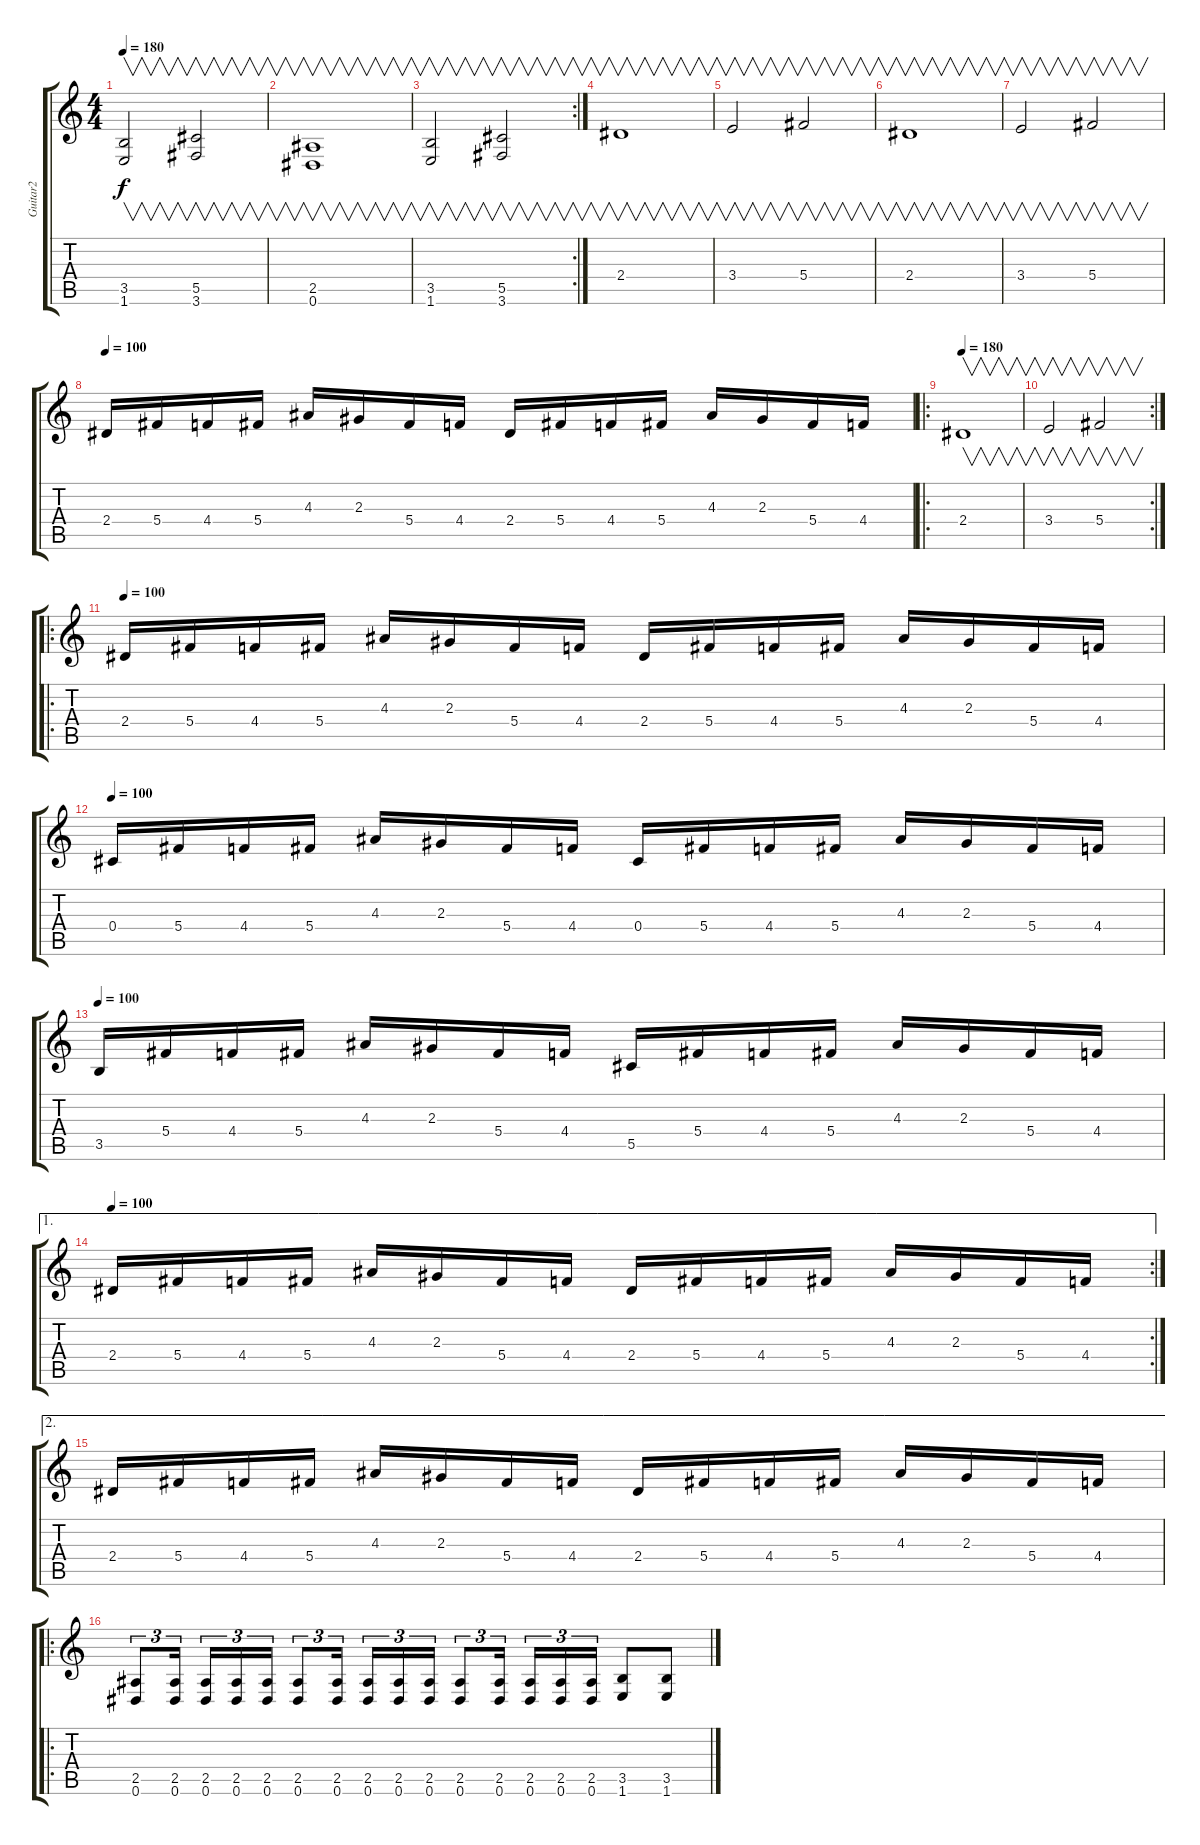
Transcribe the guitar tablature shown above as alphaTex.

\track ("Guitar2" "Guitar2") {instrument distortionguitar}
\staff {score tabs}
\tuning (Eb4 Bb3 Gb3 Db3 Ab2 Eb2) {hide}
\ts (4 4)
\tempo 180
\clef g2
\ks c
(3.5 1.6).2{v dy f} (5.5 3.6).2{v} |
(2.5 0.6).1{v} |
\rc 2
(3.5 1.6).2{v} (5.5 3.6).2{v} |
2.4.1{v} |
3.4.2{v} 5.4.2{v} |
2.4.1{v} |
3.4.2{v} 5.4.2{v} |
\tempo 100
2.4.16 5.4.16 4.4.16 5.4.16 4.3.16 2.3.16 5.4.16 4.4.16 2.4.16 5.4.16 4.4.16 5.4.16 4.3.16 2.3.16 5.4.16 4.4.16 |
\ro
\tempo 180
2.4.1{v} |
\rc 2
3.4.2{v} 5.4.2{v} |
\ro
\tempo 100
2.4.16 5.4.16 4.4.16 5.4.16 4.3.16 2.3.16 5.4.16 4.4.16 2.4.16 5.4.16 4.4.16 5.4.16 4.3.16 2.3.16 5.4.16 4.4.16 |
\tempo 100
0.4.16 5.4.16 4.4.16 5.4.16 4.3.16 2.3.16 5.4.16 4.4.16 0.4.16 5.4.16 4.4.16 5.4.16 4.3.16 2.3.16 5.4.16 4.4.16 |
\tempo 100
3.5.16 5.4.16 4.4.16 5.4.16 4.3.16 2.3.16 5.4.16 4.4.16 5.5.16 5.4.16 4.4.16 5.4.16 4.3.16 2.3.16 5.4.16 4.4.16 |
\ae 1
\rc 2
\tempo 100
2.4.16 5.4.16 4.4.16 5.4.16 4.3.16 2.3.16 5.4.16 4.4.16 2.4.16 5.4.16 4.4.16 5.4.16 4.3.16 2.3.16 5.4.16 4.4.16 |
\ae 2
2.4.16 5.4.16 4.4.16 5.4.16 4.3.16 2.3.16 5.4.16 4.4.16 2.4.16 5.4.16 4.4.16 5.4.16 4.3.16 2.3.16 5.4.16 4.4.16 |
\ro
(2.5 0.6).8{tu (3 2)} (2.5 0.6).16{tu (3 2)} (2.5 0.6).16{tu (3 2)} (2.5 0.6).16{tu (3 2)} (2.5 0.6).16{tu (3 2)} (2.5 0.6).8{tu (3 2)} (2.5 0.6).16{tu (3 2)} (2.5 0.6).16{tu (3 2)} (2.5 0.6).16{tu (3 2)} (2.5 0.6).16{tu (3 2)} (2.5 0.6).8{tu (3 2)} (2.5 0.6).16{tu (3 2)} (2.5 0.6).16{tu (3 2)} (2.5 0.6).16{tu (3 2)} (2.5 0.6).16{tu (3 2)} (3.5 1.6).8 (3.5 1.6).8
